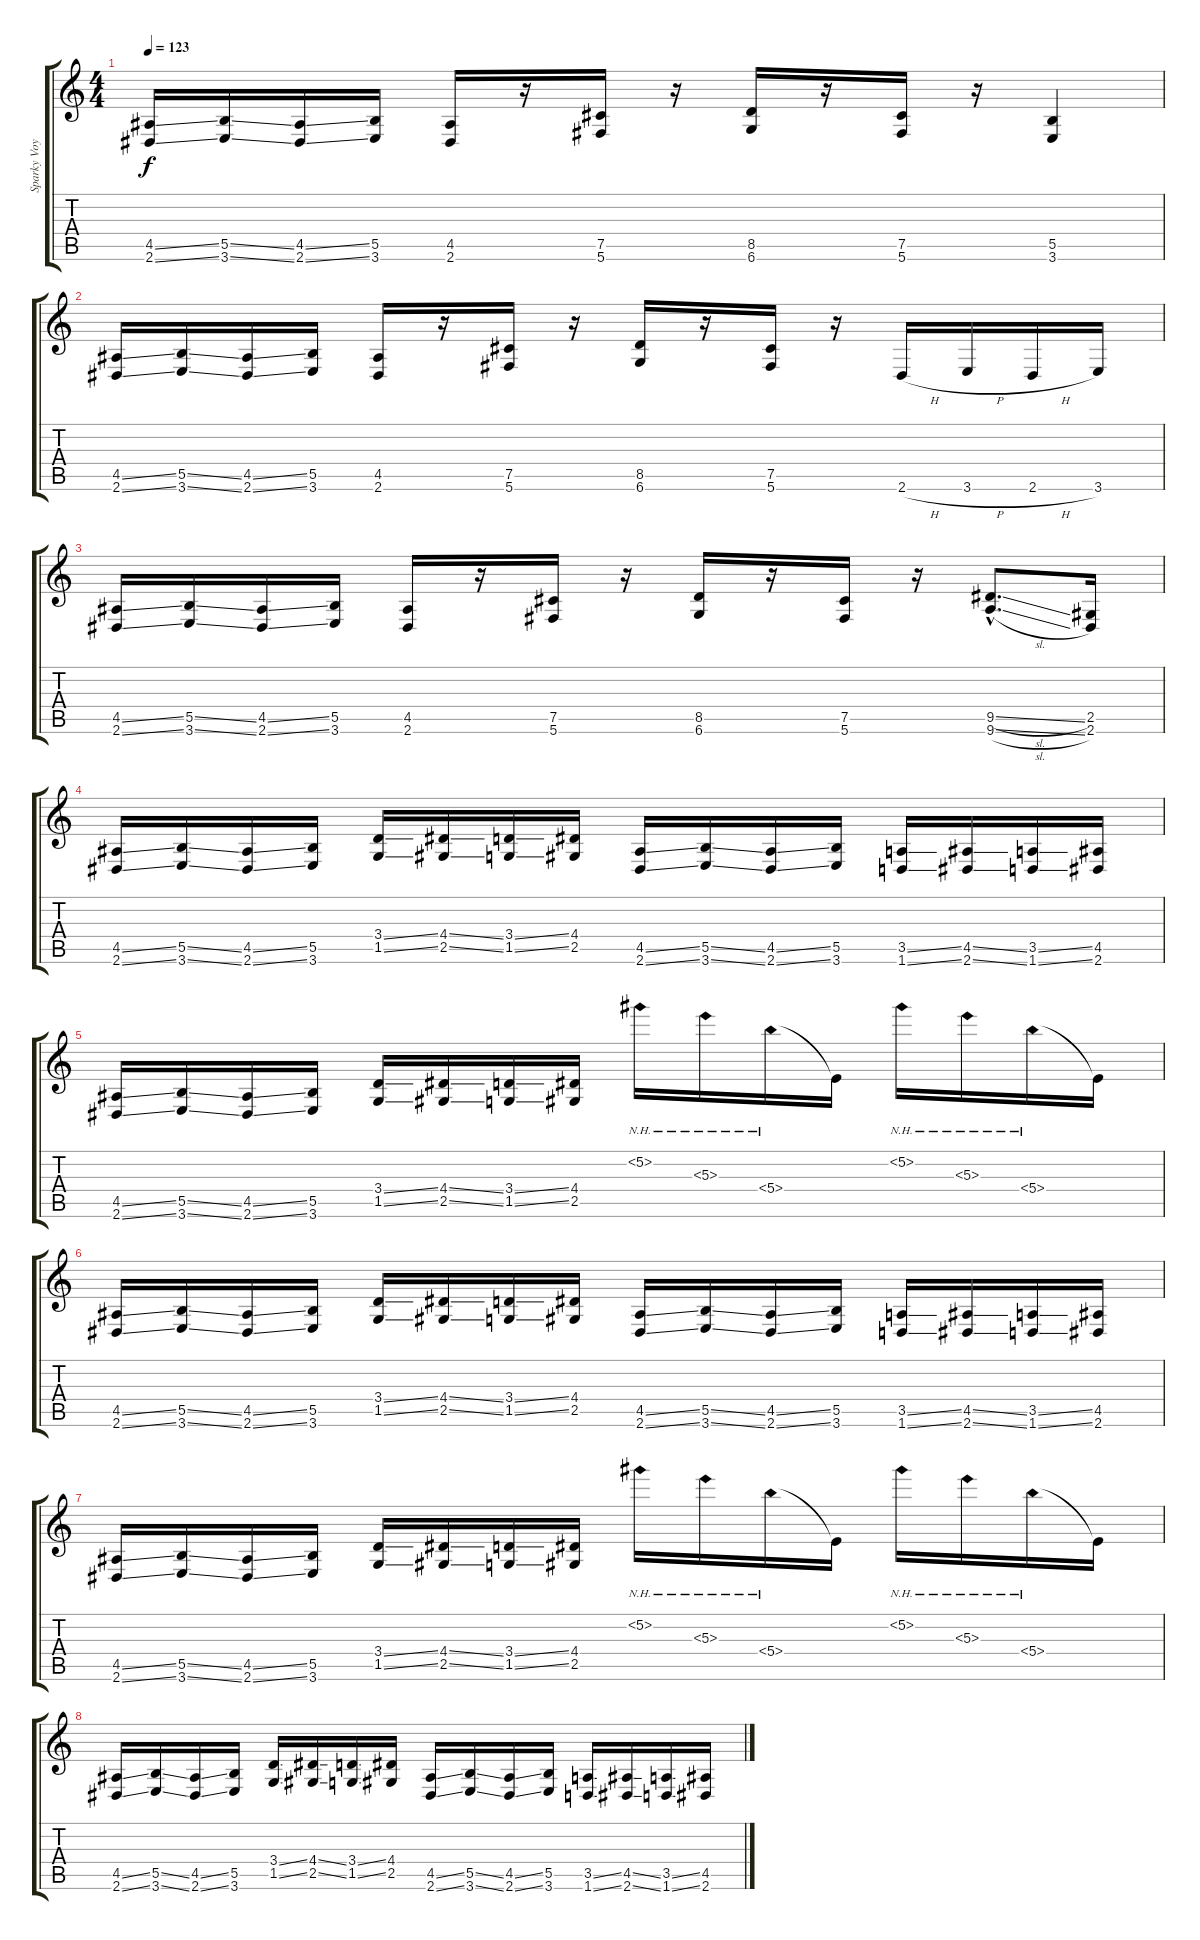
\track ("Sparky Voyles" "Sparky Voy") {instrument distortionguitar}
\staff {score tabs}
\tuning (Db4 Ab3 E3 B2 Gb2 Db2) {hide}
\ts (4 4)
\tempo 123
\clef g2
\ks c
(4.5{ss} 2.6{ss}).16{dy f} (5.5{ss} 3.6{ss}).16 (4.5{ss} 2.6{ss}).16 (5.5 3.6).16 (4.5 2.6).16 r.16 (7.5 5.6).16 r.16 (8.5 6.6).16 r.16 (7.5 5.6).16 r.16 (5.5 3.6).4 |
(4.5{ss} 2.6{ss}).16 (5.5{ss} 3.6{ss}).16 (4.5{ss} 2.6{ss}).16 (5.5 3.6).16 (4.5 2.6).16 r.16 (7.5 5.6).16 r.16 (8.5 6.6).16 r.16 (7.5 5.6).16 r.16 2.6{h}.16 3.6{h}.16 2.6{h}.16 3.6.16 |
(4.5{ss} 2.6{ss}).16 (5.5{ss} 3.6{ss}).16 (4.5{ss} 2.6{ss}).16 (5.5 3.6).16 (4.5 2.6).16 r.16 (7.5 5.6).16 r.16 (8.5 6.6).16 r.16 (7.5 5.6).16 r.16 (9.5{sl hac} 9.6{sl hac}).8{d} (2.5 2.6).16 |
(4.5{ss} 2.6{ss}).16 (5.5{ss} 3.6{ss}).16 (4.5{ss} 2.6{ss}).16 (5.5 3.6).16 (3.4{ss} 1.5{ss}).16 (4.4{ss} 2.5{ss}).16 (3.4{ss} 1.5{ss}).16 (4.4 2.5).16 (4.5{ss} 2.6{ss}).16 (5.5{ss} 3.6{ss}).16 (4.5{ss} 2.6{ss}).16 (5.5 3.6).16 (3.5{ss} 1.6{ss}).16 (4.5{ss} 2.6{ss}).16 (3.5{ss} 1.6{ss}).16 (4.5 2.6).16 |
(4.5{ss} 2.6{ss}).16 (5.5{ss} 3.6{ss}).16 (4.5{ss} 2.6{ss}).16 (5.5 3.6).16 (3.4{ss} 1.5{ss}).16 (4.4{ss} 2.5{ss}).16 (3.4{ss} 1.5{ss}).16 (4.4 2.5).16 5.2{nh}.16 5.3{nh}.16 5.4{nh}.16 5.4{t}.16 5.2{nh}.16 5.3{nh}.16 5.4{nh}.16 5.4{t}.16 |
(4.5{ss} 2.6{ss}).16 (5.5{ss} 3.6{ss}).16 (4.5{ss} 2.6{ss}).16 (5.5 3.6).16 (3.4{ss} 1.5{ss}).16 (4.4{ss} 2.5{ss}).16 (3.4{ss} 1.5{ss}).16 (4.4 2.5).16 (4.5{ss} 2.6{ss}).16 (5.5{ss} 3.6{ss}).16 (4.5{ss} 2.6{ss}).16 (5.5 3.6).16 (3.5{ss} 1.6{ss}).16 (4.5{ss} 2.6{ss}).16 (3.5{ss} 1.6{ss}).16 (4.5 2.6).16 |
(4.5{ss} 2.6{ss}).16 (5.5{ss} 3.6{ss}).16 (4.5{ss} 2.6{ss}).16 (5.5 3.6).16 (3.4{ss} 1.5{ss}).16 (4.4{ss} 2.5{ss}).16 (3.4{ss} 1.5{ss}).16 (4.4 2.5).16 5.2{nh}.16 5.3{nh}.16 5.4{nh}.16 5.4{t}.16 5.2{nh}.16 5.3{nh}.16 5.4{nh}.16 5.4{t}.16 |
(4.5{ss} 2.6{ss}).16 (5.5{ss} 3.6{ss}).16 (4.5{ss} 2.6{ss}).16 (5.5 3.6).16 (3.4{ss} 1.5{ss}).16 (4.4{ss} 2.5{ss}).16 (3.4{ss} 1.5{ss}).16 (4.4 2.5).16 (4.5{ss} 2.6{ss}).16 (5.5{ss} 3.6{ss}).16 (4.5{ss} 2.6{ss}).16 (5.5 3.6).16 (3.5{ss} 1.6{ss}).16 (4.5{ss} 2.6{ss}).16 (3.5{ss} 1.6{ss}).16 (4.5 2.6).16
